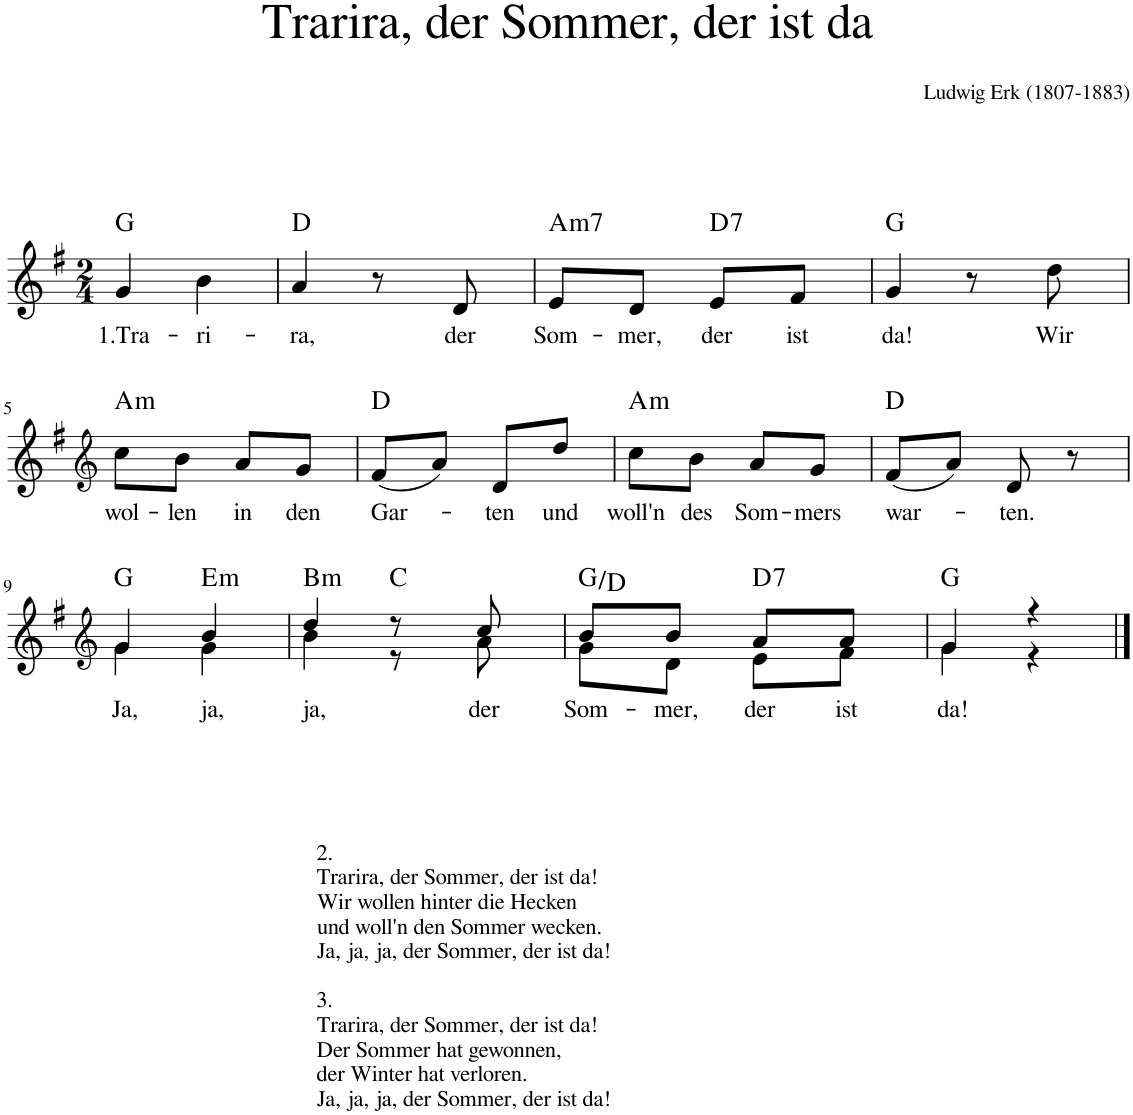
**kern	**text	**harte
*part1	*part1	*part1
*staff1	*staff1	*
*I"unbenannt1	*	*
*clefG2	*	*
*k[f#]	*	*
*M2/4	*	*
=1	=1	=1
!	!LO:LY:b	!
4g/	1.Tra-	G:maj
!	!LO:LY:b	!
4b\	ri-	.
=2	=2	=2
!	!LO:LY:b	!
4a/	ra,	D:maj
8r	.	.
!	!LO:LY:b	!
8d/	der	.
=3	=3	=3
!	!LO:LY:b	!LO:H:kt=m7
8e/L	Som-	A:min7
!	!LO:LY:b	!
8d/J	mer,	.
!	!LO:LY:b	!LO:H:kt=7
8e/L	der	D:7
!	!LO:LY:b	!
8f#/J	ist	.
=4	=4	=4
!	!LO:LY:b	!
4g/	da!	G:maj
8r	.	.
!	!LO:LY:b	!
8dd\	Wir	.
!!LO:LB:g=z
=5	=5	=5
*clefG2	*	*
!	!LO:LY:b	!LO:H:kt=m
8cc\L	wol-	A:min
!	!LO:LY:b	!
8b\J	len	.
!	!LO:LY:b	!
8a/L	in	.
!	!LO:LY:b	!
8g/J	den	.
=6	=6	=6
!	!LO:LY:b	!
(8f#/L	Gar-	D:maj
8a/J)	.	.
!	!LO:LY:b	!
8d/L	ten	.
!	!LO:LY:b	!
8dd/J	und	.
=7	=7	=7
!	!LO:LY:b	!LO:H:kt=m
8cc\L	woll'n	A:min
!	!LO:LY:b	!
8b\J	des	.
!	!LO:LY:b	!
8a/L	Som-	.
!	!LO:LY:b	!
8g/J	mers	.
=8	=8	=8
!	!LO:LY:b	!
(8f#/L	war-	D:maj
8a/J)	.	.
!	!LO:LY:b	!
8d/	ten.	.
8r	.	.
!!LO:LB:g=z
=9	=9	=9
*clefG2	*	*
!	!LO:LY:b	!
*^	*	*
4g/	4g\	Ja,	G:maj
!	!	!LO:LY:b	!LO:H:kt=m
4b/	4g\	ja,	E:min
=10	=10	=10	=10
!	!	!LO:LY:b	!LO:H:kt=m
4dd/	4b\	ja,	B:min
8r	8r	.	C:maj
!LO:TX:b:t=2.	!	!	!
!LO:TX:b:t=Trarira, der Sommer, der ist da!	!	!	!
!LO:TX:b:t=Wir wollen hinter die Hecken	!	!	!
!LO:TX:b:t=und woll'n den Sommer wecken.	!	!	!
!LO:TX:b:t=Ja, ja, ja, der Sommer, der ist da!	!	!	!
!LO:TX:b:t=3.	!	!	!
!LO:TX:b:t=Trarira, der Sommer, der ist da!	!	!	!
!LO:TX:b:t=Der Sommer hat gewonnen,	!	!	!
!LO:TX:b:t=der Winter hat verloren.	!	!	!
!LO:TX:b:t=Ja, ja, ja, der Sommer, der ist da!	!	!	!
!	!	!LO:LY:b	!
8cc/	8a\	der	.
=11	=11	=11	=11
!	!	!LO:LY:b	!
8b/L	8g\L	Som-	G:maj/5
!	!	!LO:LY:b	!
8b/J	8d\J	mer,	.
!	!	!LO:LY:b	!LO:H:kt=7
8a/L	8e\L	der	D:7
!	!	!LO:LY:b	!
8a/J	8f#\J	ist	.
=12	=12	=12	=12
!	!	!LO:LY:b	!
4g/	4g\	da!	G:maj
4r	4r	.	.
*v	*v	*	*
==	==	==
*-	*-	*-
